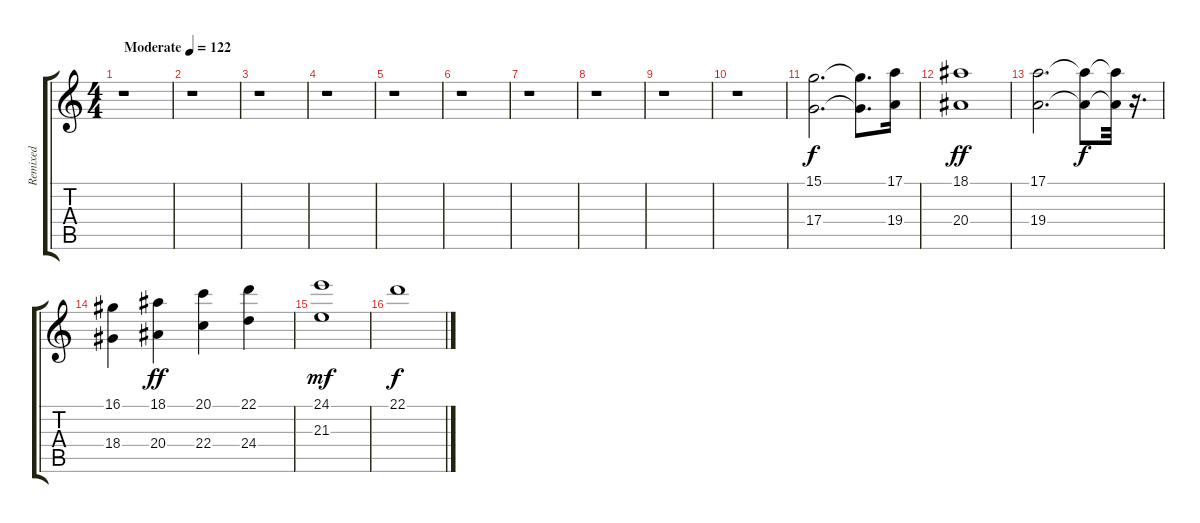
\track ("Remixed" "Remixed") {instrument stringensemble1}
\staff {score tabs}
\tuning (E4 B3 G3 D3 A2 E2) {hide}
\ts (4 4)
\tempo (122 "Moderate")
\clef g2
\ks c
r.1{dy f instrument stringensemble1} |
r.1 |
r.1 |
r.1 |
r.1 |
r.1 |
r.1 |
r.1 |
r.1 |
r.1 |
(15.1 17.4).2{d} (15.1{t} 17.4{t}).8{d} (17.1 19.4).16 |
(18.1 20.4).1{dy ff} |
(17.1 19.4).2{d} (17.1{t} 19.4{t}).8{dy f} (17.1{t} 19.4{t}).32 r.16{d} |
(16.1 18.4).4 (18.1 20.4).4{dy ff} (20.1 22.4).4 (22.1 24.4).4 |
(24.1 21.3).1{dy mf} |
22.1.1{dy f}
